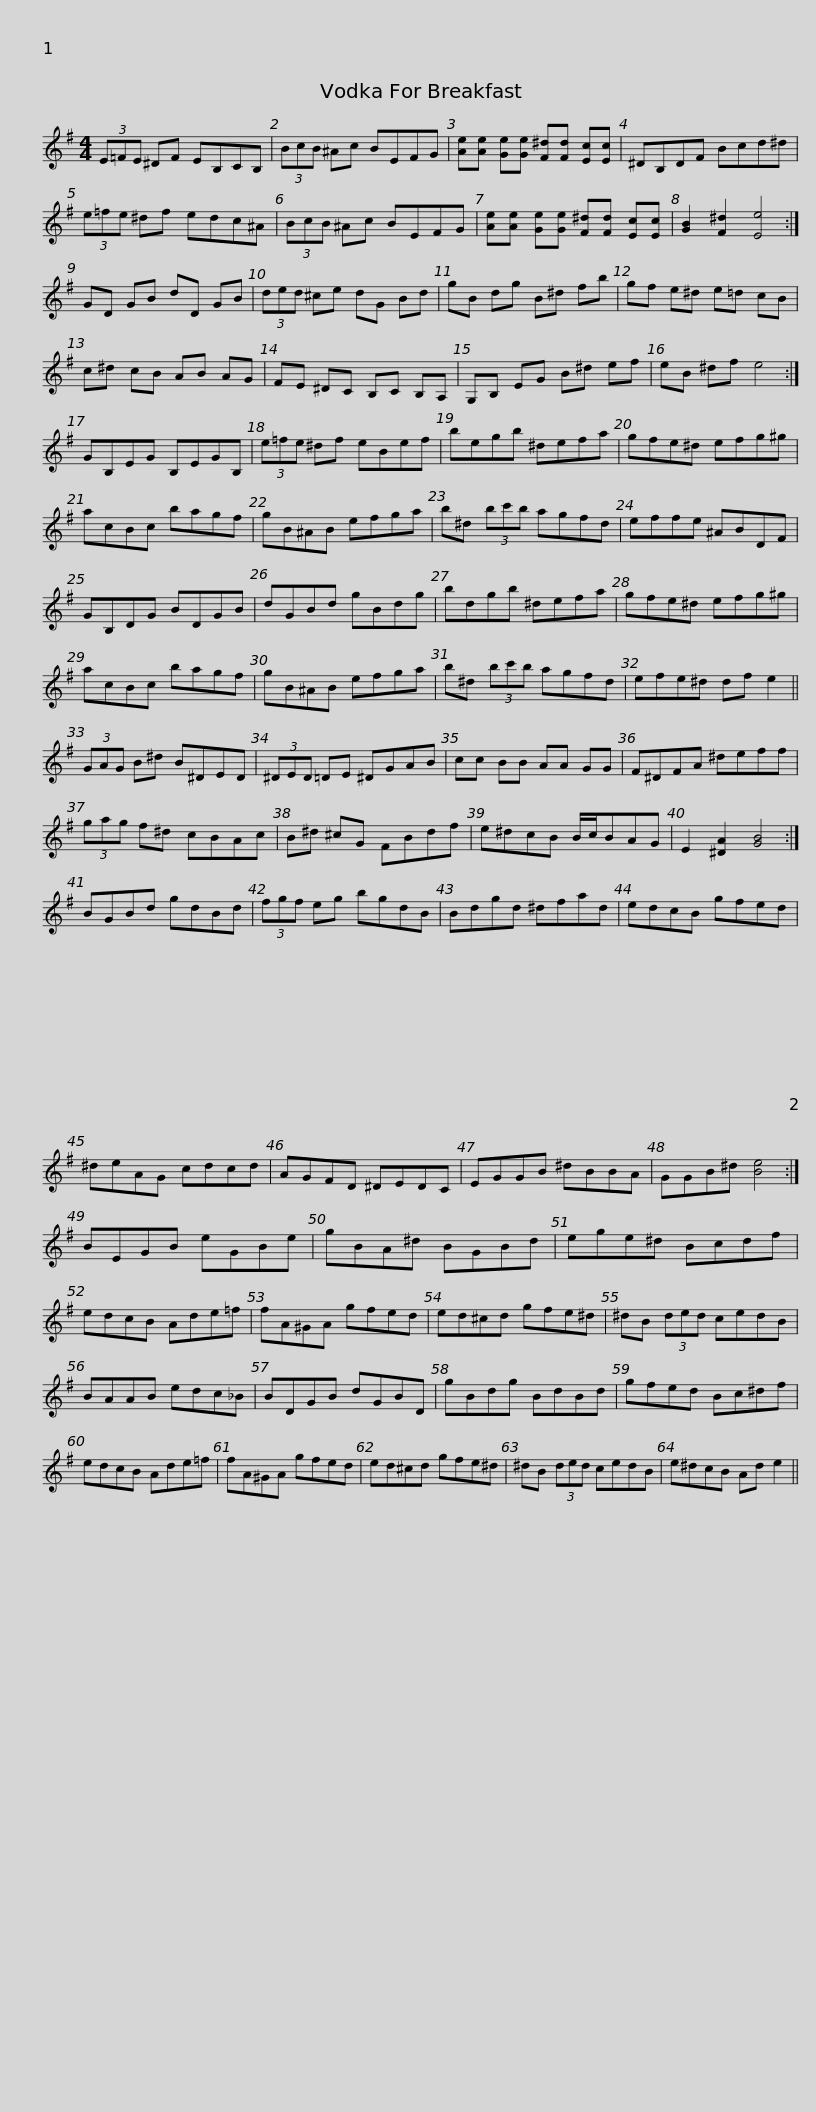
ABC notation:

X:1
L:1/8
M:4/4
I:linebreak $
K:Emin
V:1 treble
V:1
 (3E=FE ^DF EB,CB, | (3BcB ^Ac BEFG | [Ae][Ae] [Ge][Ge] [F^d][Fd] [Ec][Ec] | ^DB,DF Bcd^d |$ (3e=fe ^df edc^A | %5
 (3BcB ^Ac BEFG | [Ae][Ae] [Ge][Ge] [F^d][Fd] [Ec][Ec] | [GB]2 [F^d]2 [Ee]4 :| GD GB dD GB |$ (3ded ^ce dG Bd | %10
 gB dg B^d fb | gf e^d e=d cB | c^d cB AB AG |$ FE ^DC B,C B,A, | G,B, EG B^d ef | %15
 eB ^df e4 :| GB,EG B,EGB, | (3e=fe ^df eBef |$ begb ^defa | gfe^d efg^g | %20
 acBc bagf | gB^AB efga |$ b^d (3bc'b agfd | effe ^ABDF | GB,DG BDGB | %25
 dGBd gBdg | bdgb ^defa |$ gfe^d efg^g | acBc bagf | gB^AB efga | %30
 b^d (3bc'b agfd | efe^d df e2 ||$ (3GAG B^d B^DED | (3^DED =DE ^DGAB | cc BB AA GG | %35
 F^DFA ^deff |$ (3gag f^d cBAc | B^d ^cG FBdf | e^dcB B/c/BAG | E2 [^DA]2 [GB]4 :| %40
 BGBd gdBd |$ (3fgf eg bgdB | Bdgd ^dfad | edcB gfed | ^deAG cdcd | %45
 AGFD ^DEDC |$ EGGB ^dBBA | GGB^d [Be]4 :| BEGB eGBe | gBA^d BGBd | %50
 ege^d Bcdf |$ edcB Ade=f | fA^GA gfed | ed^cd gfe^d | ^dB (3ded cedB | %55
 BAAB edc_B |$ BDGB dGBD | gBdg BdBd | gfed Bc^df | edcB Ade=f | %60
 fA^GA gfed |$ ed^cd gfe^d | ^dB (3ded cedB | e^dcB Ad e2 || %64
